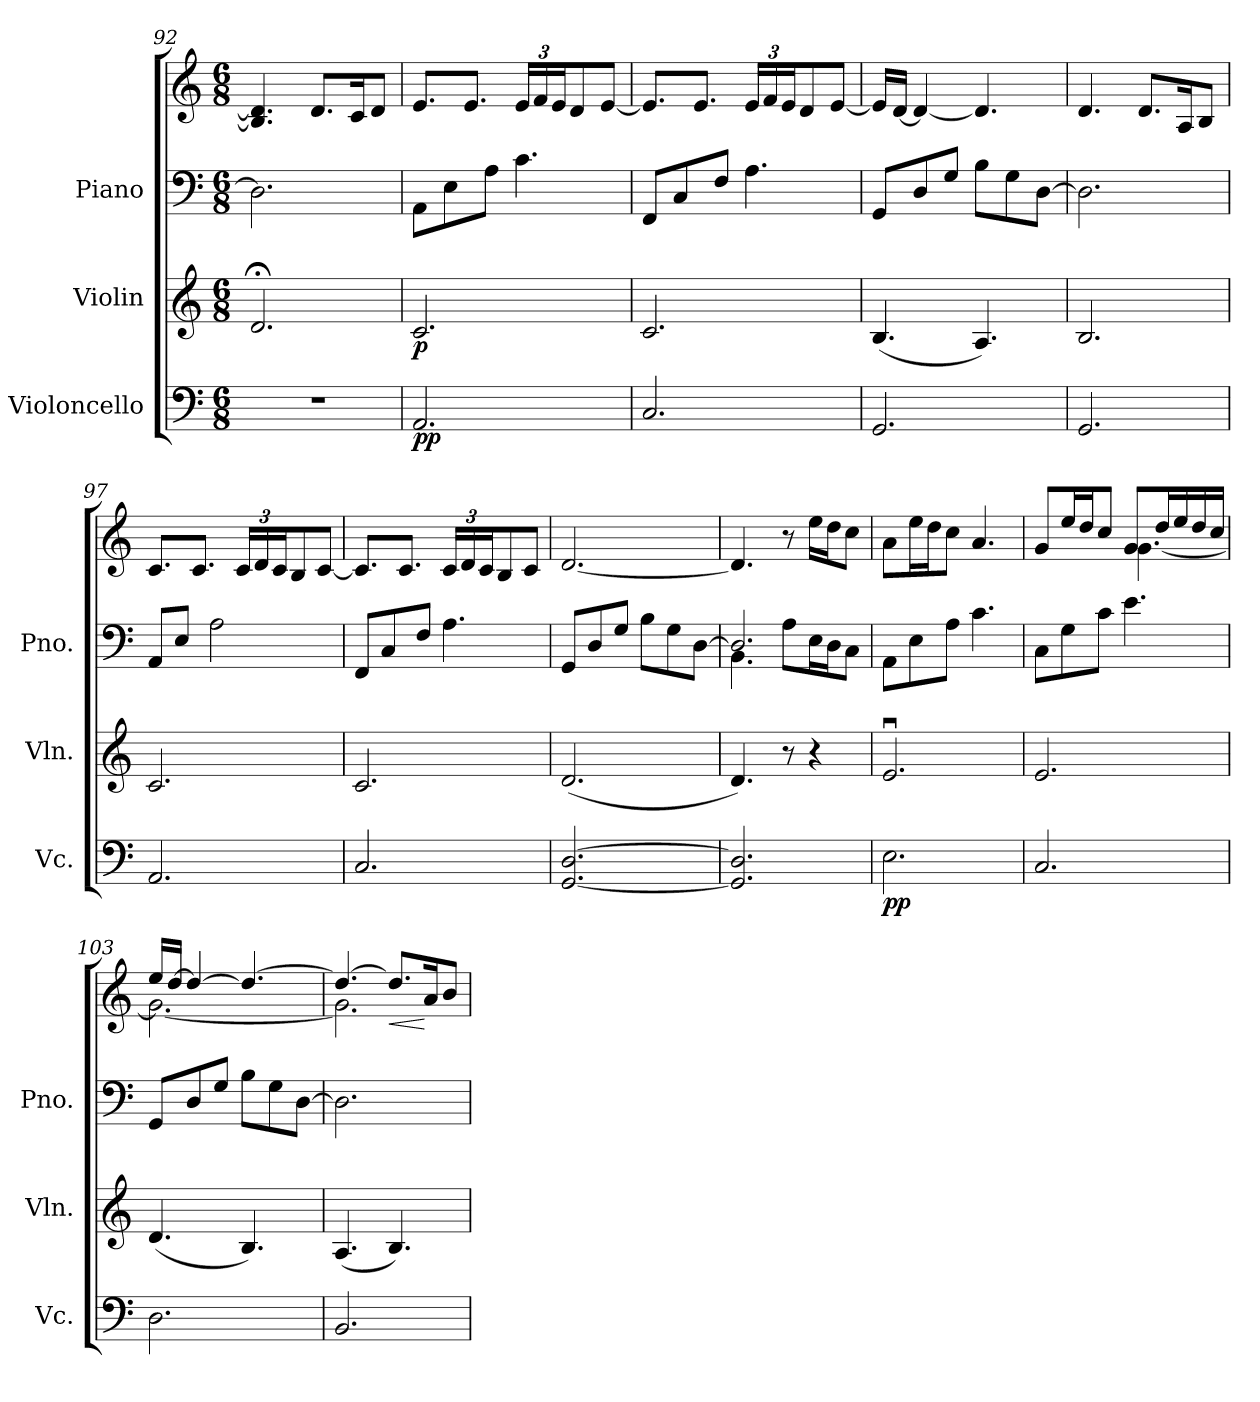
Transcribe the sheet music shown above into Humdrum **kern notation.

**kern	**dynam	**kern	**dynam	**kern	**kern	**dynam
*part3	*part3	*part2	*part2	*part1	*part1	*part1
*staff4	*staff4	*staff3	*staff3	*staff2	*staff1	*staff1/2
*I"Violoncello	*	*I"Violin	*	*I"Piano	*	*
*I'Vc.	*	*I'Vln.	*	*I'Pno.	*	*
*clefF4	*	*clefG2	*	*clefF4	*clefG2	*
*k[]	*	*k[]	*	*k[]	*k[]	*
*M6/8	*	*M6/8	*	*M6/8	*M6/8	*
=92	=92	=92	=92	=92	=92	=92
2.r	.	2.d;</	.	2.D\]	4.B/] 4.d/]	.
.	.	.	.	.	8.d/L	.
.	.	.	.	.	16c/K	.
.	.	.	.	.	8d/J	.
=93	=93	=93	=93	=93	=93	=93
!	!LO:DY:b	!	!LO:DY:b	!	!	!
2.AA/	pp	2.c/	p	8AA\L	8.e/L	.
.	.	.	.	8E\	.	.
.	.	.	.	.	8.e/J	.
.	.	.	.	8A\J	.	.
*	*	*	*	*	*Xbrackettup	*
.	.	.	.	4.c\	24e/LL	.
.	.	.	.	.	24f/	.
.	.	.	.	.	24e/J	.
.	.	.	.	.	8d/	.
.	.	.	.	.	[8e/J	.
=94	=94	=94	=94	=94	=94	=94
2.C/	.	2.c/	.	8FF/L	8.e/L]	.
.	.	.	.	8C/	.	.
.	.	.	.	.	8.e/J	.
.	.	.	.	8F/J	.	.
.	.	.	.	4.A\	24e/LL	.
.	.	.	.	.	24f/	.
.	.	.	.	.	24e/J	.
.	.	.	.	.	8d/	.
.	.	.	.	.	[8e/J	.
=95	=95	=95	=95	=95	=95	=95
2.GG/	.	(4.B/	.	8GG/L	16e/LL]	.
.	.	.	.	.	[16d/JJ	.
.	.	.	.	8D/	4d/_	.
.	.	.	.	8G/J	.	.
.	.	4.A/)	.	8B\L	4.d/]	.
.	.	.	.	8G\	.	.
.	.	.	.	[8D\J	.	.
=96	=96	=96	=96	=96	=96	=96
2.GG/	.	2.B/	.	2.D\]	4.d/	.
.	.	.	.	.	8.d/L	.
.	.	.	.	.	16A/K	.
.	.	.	.	.	8B/J	.
!!LO:LB:g=z
=97	=97	=97	=97	=97	=97	=97
2.AA/	.	2.c/	.	8AA/L	8.c/L	.
.	.	.	.	8E/J	.	.
.	.	.	.	.	8.c/J	.
.	.	.	.	2A\	.	.
.	.	.	.	.	24c/LL	.
.	.	.	.	.	24d/	.
.	.	.	.	.	24c/J	.
.	.	.	.	.	8B/	.
.	.	.	.	.	[8c/J	.
=98	=98	=98	=98	=98	=98	=98
2.C/	.	2.c/	.	8FF/L	8.c/L]	.
.	.	.	.	8C/	.	.
.	.	.	.	.	8.c/J	.
.	.	.	.	8F/J	.	.
.	.	.	.	4.A\	24c/LL	.
.	.	.	.	.	24d/	.
.	.	.	.	.	24c/J	.
.	.	.	.	.	8B/	.
.	.	.	.	.	8c/J	.
=99	=99	=99	=99	=99	=99	=99
[2.GG/ [2.D/	.	(2.d/	.	8GG/L	[2.d/	.
.	.	.	.	8D/	.	.
.	.	.	.	8G/J	.	.
.	.	.	.	8B\L	.	.
.	.	.	.	8G\	.	.
.	.	.	.	[8D\J	.	.
=100	=100	=100	=100	=100	=100	=100
*	*	*	*	*^	*	*
2.GG/] 2.D/]	.	4.d/)	.	2.D/]	4.BB\	4.d/]	.
.	.	8r	.	.	8A\L	8r	.
.	.	4r	.	.	16E\L	16ee\LL	.
.	.	.	.	.	16D\J	16dd\J	.
.	.	.	.	.	8C\J	8cc\J	.
=101	=101	=101	=101	=101	=101	=101	=101
!	!LO:DY:b	!	!	!	!	!	!
*	*	*	*	*v	*v	*	*
2.E\	pp	2.eu/	.	8AA\L	8a\L	.
.	.	.	.	8E\	16ee\L	.
.	.	.	.	.	16dd\J	.
.	.	.	.	8A\J	8cc\J	.
.	.	.	.	4.c\	4.a/	.
=102	=102	=102	=102	=102	=102	=102
*	*	*	*	*	*^	*
2.C/	.	2.e/	.	8C\L	8g/L	8rffffyy	.
.	.	.	.	8G\	16ee/L	8rffffyy	.
.	.	.	.	.	16dd/J	.	.
.	.	.	.	8c\J	8cc/J	8rffffyy	.
.	.	.	.	4.e\	8g/L	[4.g\	.
.	.	.	.	.	16dd/L	.	.
.	.	.	.	.	16ee/	.	.
.	.	.	.	.	16dd/	.	.
.	.	.	.	.	16cc/JJ	.	.
=103	=103	=103	=103	=103	=103	=103	=103
2.D\	.	(4.d/	.	8GG/L	16ee/LL	2.g\_	.
.	.	.	.	.	[16dd/JJ	.	.
.	.	.	.	8D/	4dd/_	.	.
.	.	.	.	8G/J	.	.	.
.	.	4.B/)	.	8B\L	4.dd/_	.	.
.	.	.	.	8G\	.	.	.
.	.	.	.	[8D\J	.	.	.
!!LO:LB:g=z	!!
=104	=104	=104	=104	=104	=104	=104	=104
2.BB/	.	(4.A/	.	2.D\]	4.dd/_	2.g\]	.
!	!	!	!	!	!	!	!LO:HP:b
.	.	4.B/)	.	.	8.dd/L]	.	<
.	.	.	.	.	16a/K	.	[
.	.	.	.	.	8b/J	.	.
*	*	*	*	*	*v	*v	*
=	=	=	=	=	=	=
*-	*-	*-	*-	*-	*-	*-
